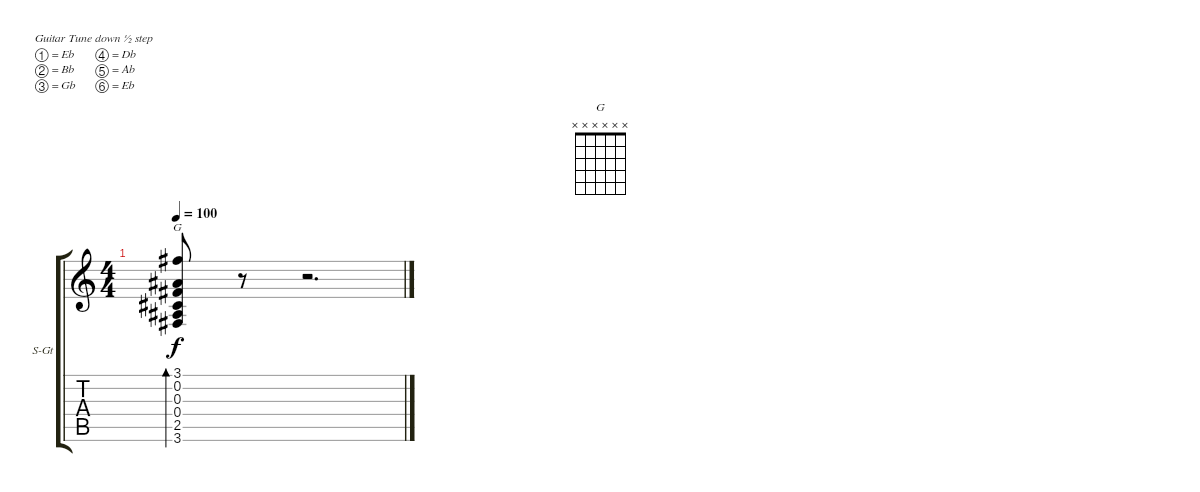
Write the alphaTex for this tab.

\bracketExtendMode groupsimilarinstruments
\firstSystemTrackNameOrientation horizontal
\otherSystemsTrackNameOrientation horizontal
\track ("½Ú×à¼ªËû" "S-Gt") {instrument acousticguitarsteel}
\staff {score tabs}
\tuning (Eb4 Bb3 Gb3 Db3 Ab2 Eb2)
\chord ("G" x x x x x x)
\ts (4 4)
\tempo 100
\clef g2
\ks c
(3.1 0.2 0.3 0.4 2.5 3.6).8{bd 480 ch "G" dy f} r.8 r.2{d}
